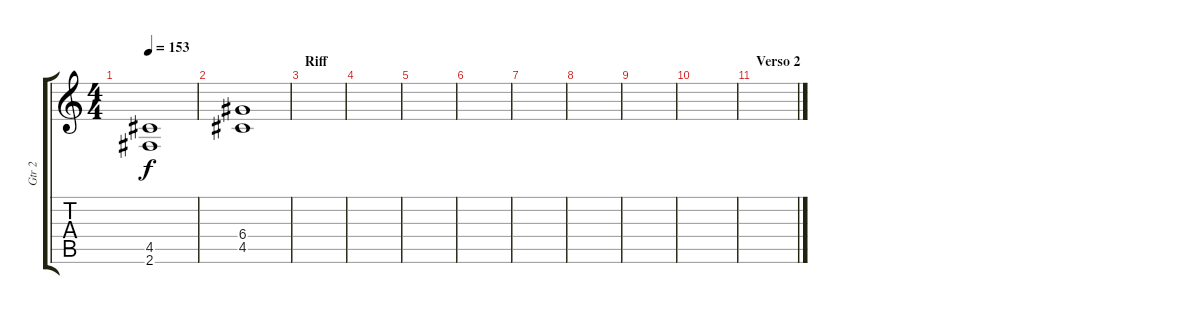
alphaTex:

\track ("Gtr 2" "Gtr 2") {instrument distortionguitar}
\staff {score tabs}
\tuning (E4 B3 G3 D3 A2 E2) {hide}
\ts (4 4)
\tempo 153
\clef g2
\ks c
(4.5 2.6).1{dy f} |
(6.4 4.5).1 |
\section ("" "Riff")
|
|
|
|
|
|
|
|
\section ("" "Verso 2")
